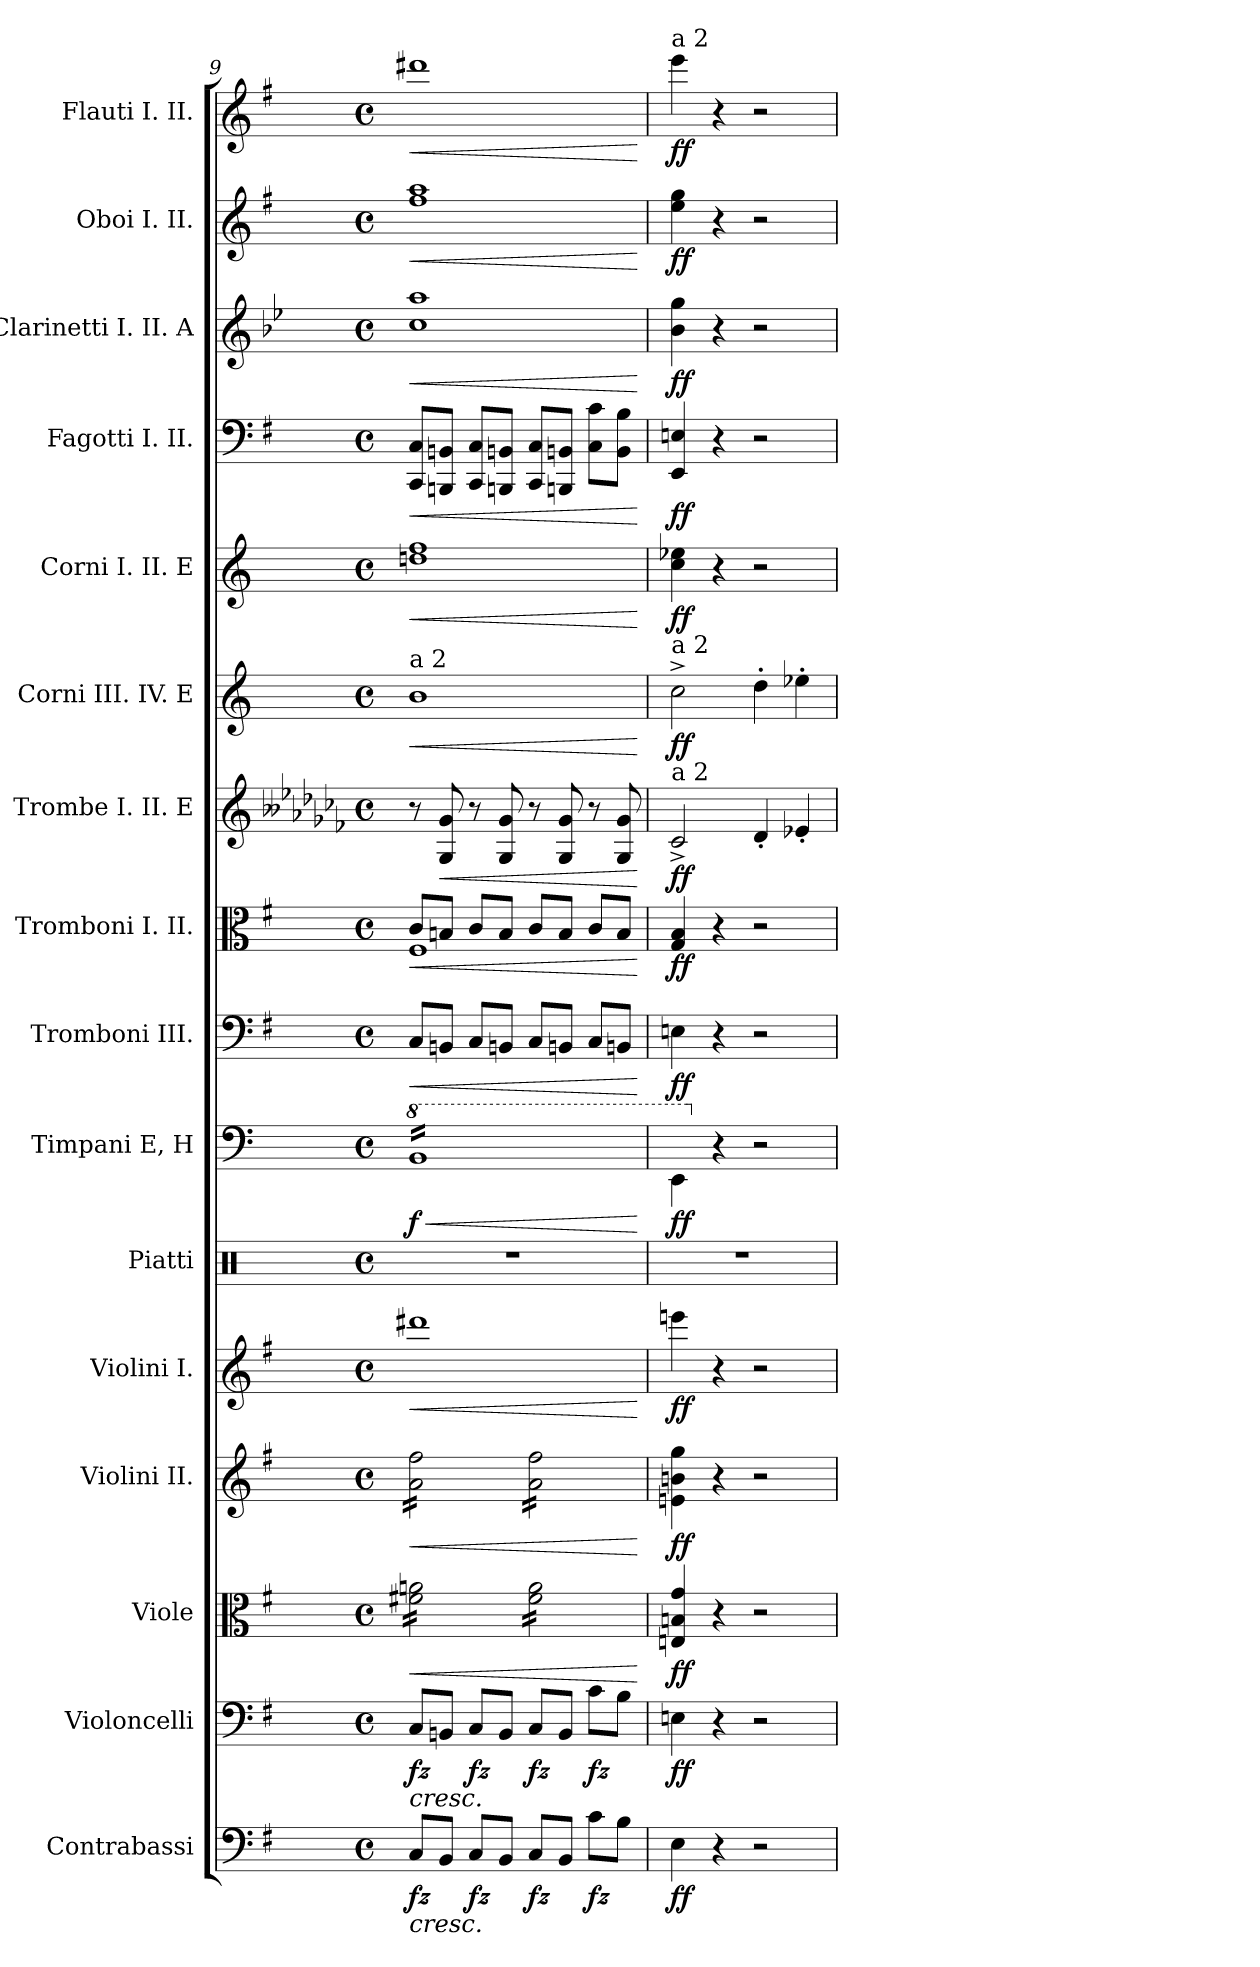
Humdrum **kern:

**kern	**dynam	**kern	**dynam	**kern	**dynam	**kern	**dynam	**kern	**dynam	**kern	**kern	**dynam	**kern	**dynam	**kern	**dynam	**kern	**dynam	**kern	**dynam	**kern	**dynam	**kern	**dynam	**kern	**dynam	**kern	**dynam	**kern	**dynam
*part16	*part16	*part15	*part15	*part14	*part14	*part13	*part13	*part12	*part12	*part11	*part10	*part10	*part9	*part9	*part8	*part8	*part7	*part7	*part6	*part6	*part5	*part5	*part4	*part4	*part3	*part3	*part2	*part2	*part1	*part1
*staff16	*staff16	*staff15	*staff15	*staff14	*staff14	*staff13	*staff13	*staff12	*staff12	*staff11	*staff10	*staff10	*staff9	*staff9	*staff8	*staff8	*staff7	*staff7	*staff6	*staff6	*staff5	*staff5	*staff4	*staff4	*staff3	*staff3	*staff2	*staff2	*staff1	*staff1
*I"Contrabassi	*	*I"Violoncelli	*	*I"Viole	*	*I"Violini II.	*	*I"Violini I.	*	*I"Piatti	*I"Timpani E, H	*	*I"Tromboni III.	*	*I"Tromboni I. II.	*	*I"Trombe I. II. E	*	*I"Corni III. IV. E	*	*I"Corni I. II. E	*	*I"Fagotti I. II.	*	*I"Clarinetti I. II. A	*	*I"Oboi I. II.	*	*I"Flauti I. II.	*
*I'Cb.	*	*I'Vcl.	*	*I'Vle	*	*I'Viol. II.	*	*I'Viol. I.	*	*I'Piatti	*I'Timp.	*	*I'Trbni. III.	*	*I'Trbni. I. II.	*	*I'Trbe. I. II.	*	*I'Cor. III. IV. E	*	*I'Cor. I. II. E	*	*I'Fag. I. II.	*	*I'Cl. I. II.	*	*I'Ob. I. II.	*	*I'Fl. I. II.	*
*clefF4	*	*clefF4	*	*clefC3	*	*clefG2	*	*clefG2	*	*clefX	*clefF4	*	*clefF4	*	*clefC3	*	*clefG2	*	*clefG2	*	*clefG2	*	*clefF4	*	*clefG2	*	*clefG2	*	*clefG2	*
*ITrd7c12	*	*	*	*	*	*	*	*	*	*	*	*	*	*	*	*	*ITrd-3c-4	*	*ITrd5c8	*	*ITrd5c8	*	*	*	*ITrd2c3	*	*	*	*	*
*k[f#]	*	*k[f#]	*	*k[f#]	*	*k[f#]	*	*k[f#]	*	*k[]	*k[]	*	*k[f#]	*	*k[f#]	*	*k[b--e-a-d-g-c-f-]	*	*k[f#c#g#d#]	*	*k[f#c#g#d#]	*	*k[f#]	*	*k[f#]	*	*k[f#]	*	*k[f#]	*
*M4/4	*	*M4/4	*	*M4/4	*	*M4/4	*	*M4/4	*	*M4/4	*M4/4	*	*M4/4	*	*M4/4	*	*M4/4	*	*M4/4	*	*M4/4	*	*M4/4	*	*M4/4	*	*M4/4	*	*M4/4	*
*met(c)	*	*met(c)	*	*met(c)	*	*met(c)	*	*met(c)	*	*met(c)	*met(c)	*	*met(c)	*	*met(c)	*	*met(c)	*	*met(c)	*	*met(c)	*	*met(c)	*	*met(c)	*	*met(c)	*	*met(c)	*
=9	=9	=9	=9	=9	=9	=9	=9	=9	=9	=9	=9	=9	=9	=9	=9	=9	=9	=9	=9	=9	=9	=9	=9	=9	=9	=9	=9	=9	=9	=9
!	!LO:HP:b	!	!LO:HP:b	!	!LO:HP:b	!	!LO:HP:b	!	!LO:HP:b	!	!	!	!	!	!	!	!	!	!	!	!	!	!	!	!	!	!	!	!	!
*	*	*	*	*	*	*	*	*	*	*	*8va	*	*	*	*	*	*	*	*	*	*	*	*	*	*	*	*	*	*	*
!	!	!	!	!	!	!	!	!	!	!	!	!	!	!	!	!	!	!	!LO:TX:a:t=a 2	!	!	!	!	!	!	!	!	!	!	!
!	!LO:DY:n=1:b	!	!LO:DY:n=1:b	!	!	!	!	!	!	!	!	!LO:HP:b	!	!LO:HP:b	!	!LO:HP:b	!	!	!	!LO:HP:b	!	!LO:HP:b	!	!LO:HP:b	!	!LO:HP:b	!	!LO:HP:b	!	!LO:HP:b
*	*	*	*	*	*	*	*	*	*	*	*	*	*	*	*^	*	*	*	*	*	*	*	*	*	*	*	*	*	*	*
!	!	!	!	!	!	!	!	!	!	!	!	!LO:DY:n=1:b	!	!	!	!	!	!	!	!	!	!	!	!	!	!	!	!	!	!	!
*	*	*	*	*tremolo	*	*	*	*	*	*	*	*	*	*	*	*	*	*	*	*	*	*	*	*	*	*	*	*	*	*	*
*	*	*	*	*	*	*tremolo	*	*	*	*	*	*	*	*	*	*	*	*	*	*	*	*	*	*	*	*	*	*	*	*	*
*	*	*	*	*	*	*	*	*	*	*	*tremolo	*	*	*	*	*	*	*	*	*	*	*	*	*	*	*	*	*	*	*	*
8CC/L	< fz	8C/L	< fz	16f#X\ 16an\LL	<	16a\ 16ff#\LL	<	1ddd#X	<	1r	16BLL	< f	8C/L	<	1F#	8c/L	<	8r	.	1d#	<	1f#X 1a	<	8CC/ 8C/L	<	1a 1ff#	<	1ff# 1aa	<	1ddd#X	<
.	.	.	.	16f#X\ 16an\	.	16a\ 16ff#\	.	.	.	.	16B	.	.	.	.	.	.	.	.	.	.	.	.	.	.	.	.	.	.	.	.
!	!	!	!	!	!	!	!	!	!	!	!	!	!	!	!	!	!	!	!LO:HP:b	!	!	!	!	!	!	!	!	!	!	!	!
8BBB/J	.	8BBn/J	.	16f#X\ 16an\	.	16a\ 16ff#\	.	.	.	.	16B	.	8BBn/J	.	.	8Bn/J	.	8c-/ 8cc-/	<	.	.	.	.	8BBBn/ 8BBn/J	.	.	.	.	.	.	.
.	.	.	.	16f#X\ 16an\	.	16a\ 16ff#\	.	.	.	.	16B	.	.	.	.	.	.	.	.	.	.	.	.	.	.	.	.	.	.	.	.
!	!LO:DY:n=2:b	!	!LO:DY:n=2:b	!	!	!	!	!	!	!	!	!	!	!	!	!	!	!	!	!	!	!	!	!	!	!	!	!	!	!	!
8CC/L	fz	8C/L	fz	16f#X\ 16an\	.	16a\ 16ff#\	.	.	.	.	16B	.	8C/L	.	.	8c/L	.	8r	.	.	.	.	.	8CC/ 8C/L	.	.	.	.	.	.	.
.	.	.	.	16f#X\ 16an\	.	16a\ 16ff#\	.	.	.	.	16B	.	.	.	.	.	.	.	.	.	.	.	.	.	.	.	.	.	.	.	.
8BBB/J	.	8BB/J	.	16f#X\ 16an\	.	16a\ 16ff#\	.	.	.	.	16B	.	8BBn/J	.	.	8B/J	.	8c-/ 8cc-/	.	.	.	.	.	8BBBn/ 8BBn/J	.	.	.	.	.	.	.
.	.	.	.	16f#X\ 16an\JJ	.	16a\ 16ff#\JJ	.	.	.	.	16B	.	.	.	.	.	.	.	.	.	.	.	.	.	.	.	.	.	.	.	.
!	!LO:DY:n=3:b	!	!LO:DY:n=3:b	!	!	!	!	!	!	!	!	!	!	!	!	!	!	!	!	!	!	!	!	!	!	!	!	!	!	!	!
8CC/L	fz	8C/L	fz	16f#\ 16a\LL	.	16a\ 16ff#\LL	.	.	.	.	16B	.	8C/L	.	.	8c/L	.	8r	.	.	.	.	.	8CC/ 8C/L	.	.	.	.	.	.	.
.	.	.	.	16f#\ 16a\	.	16a\ 16ff#\	.	.	.	.	16B	.	.	.	.	.	.	.	.	.	.	.	.	.	.	.	.	.	.	.	.
8BBB/J	.	8BB/J	.	16f#\ 16a\	.	16a\ 16ff#\	.	.	.	.	16B	.	8BBn/J	.	.	8B/J	.	8c-/ 8cc-/	.	.	.	.	.	8BBBn/ 8BBn/J	.	.	.	.	.	.	.
.	.	.	.	16f#\ 16a\	.	16a\ 16ff#\	.	.	.	.	16B	.	.	.	.	.	.	.	.	.	.	.	.	.	.	.	.	.	.	.	.
!	!LO:DY:n=4:b	!	!LO:DY:n=4:b	!	!	!	!	!	!	!	!	!	!	!	!	!	!	!	!	!	!	!	!	!	!	!	!	!	!	!	!
8C\L	fz	8c\L	fz	16f#\ 16a\	.	16a\ 16ff#\	.	.	.	.	16B	.	8C/L	.	.	8c/L	.	8r	.	.	.	.	.	8C\ 8c\L	.	.	.	.	.	.	.
.	.	.	.	16f#\ 16a\	.	16a\ 16ff#\	.	.	.	.	16B	.	.	.	.	.	.	.	.	.	.	.	.	.	.	.	.	.	.	.	.
8BB\J	.	8B\J	.	16f#\ 16a\	.	16a\ 16ff#\	.	.	.	.	16B	.	8BBn/J	.	.	8B/J	.	8c-/ 8cc-/	.	.	.	.	.	8BB\ 8B\J	.	.	.	.	.	.	.
.	.	.	.	16f#\ 16a\JJ	.	16a\ 16ff#\JJ	.	.	.	.	16BJJ	.	.	.	.	.	.	.	.	.	.	.	.	.	.	.	.	.	.	.	.
*	*	*	*	*	*	*	*	*	*	*	*Xtremolo	*	*	*	*	*	*	*	*	*	*	*	*	*	*	*	*	*	*	*	*
*	*	*	*	*	*	*Xtremolo	*	*	*	*	*	*	*	*	*	*	*	*	*	*	*	*	*	*	*	*	*	*	*	*	*
*	*	*	*	*Xtremolo	*	*	*	*	*	*	*	*	*	*	*	*	*	*	*	*	*	*	*	*	*	*	*	*	*	*	*
*	*	*	*	*	*	*	*	*	*	*	*	*	*	*	*v	*v	*	*	*	*	*	*	*	*	*	*	*	*	*	*	*
.	[	.	[	.	[	.	[	.	[	.	.	[	.	[	.	[	.	[	.	[	.	[	.	[	.	[	.	[	.	[
!!LO:PB:g=z
=10	=10	=10	=10	=10	=10	=10	=10	=10	=10	=10	=10	=10	=10	=10	=10	=10	=10	=10	=10	=10	=10	=10	=10	=10	=10	=10	=10	=10	=10	=10
!	!	!	!	!	!	!	!	!	!	!	!	!	!	!	!	!	!	!	!	!	!	!	!	!	!	!	!	!	!LO:TX:a:t=a 2	!
!	!	!	!	!	!	!	!	!	!	!	!	!	!	!	!	!	!	!	!LO:TX:a:t=a 2	!	!	!	!	!	!	!	!	!	!	!
!	!	!	!	!	!	!	!	!	!	!	!	!	!	!	!	!	!LO:TX:a:t=a 2	!	!	!	!	!	!	!	!	!	!	!	!	!
!	!LO:DY:b	!	!LO:DY:b	!	!LO:DY:b	!	!LO:DY:b	!	!LO:DY:b	!	!	!LO:DY:b	!	!LO:DY:b	!	!LO:DY:b	!	!LO:DY:b	!	!LO:DY:b	!	!LO:DY:b	!	!LO:DY:b	!	!LO:DY:b	!	!LO:DY:b	!	!LO:DY:b
4EE\	ff	4En\	ff	4En/ 4Bn/ 4g/	ff	4en\ 4bn\ 4gg\	ff	4eeen\	ff	1r	4E\	ff	4En\	ff	4G/ 4B/	ff	2f-^/	ff	2e^\	ff	4e\ 4gn\	ff	4EE/ 4En/	ff	4g\ 4ee\	ff	4ee\ 4gg\	ff	4eee\	ff
*	*	*	*	*	*	*	*	*	*	*	*X8va	*	*	*	*	*	*	*	*	*	*	*	*	*	*	*	*	*	*	*
4r	.	4r	.	4r	.	4r	.	4r	.	.	4r	.	4r	.	4r	.	.	.	.	.	4r	.	4r	.	4r	.	4r	.	4r	.
2r	.	2r	.	2r	.	2r	.	2r	.	.	2r	.	2r	.	2r	.	4g-'/	.	4f#'\	.	2r	.	2r	.	2r	.	2r	.	2r	.
.	.	.	.	.	.	.	.	.	.	.	.	.	.	.	.	.	4a--X'/	.	4gn'\	.	.	.	.	.	.	.	.	.	.	.
=	=	=	=	=	=	=	=	=	=	=	=	=	=	=	=	=	=	=	=	=	=	=	=	=	=	=	=	=	=	=
*-	*-	*-	*-	*-	*-	*-	*-	*-	*-	*-	*-	*-	*-	*-	*-	*-	*-	*-	*-	*-	*-	*-	*-	*-	*-	*-	*-	*-	*-	*-
